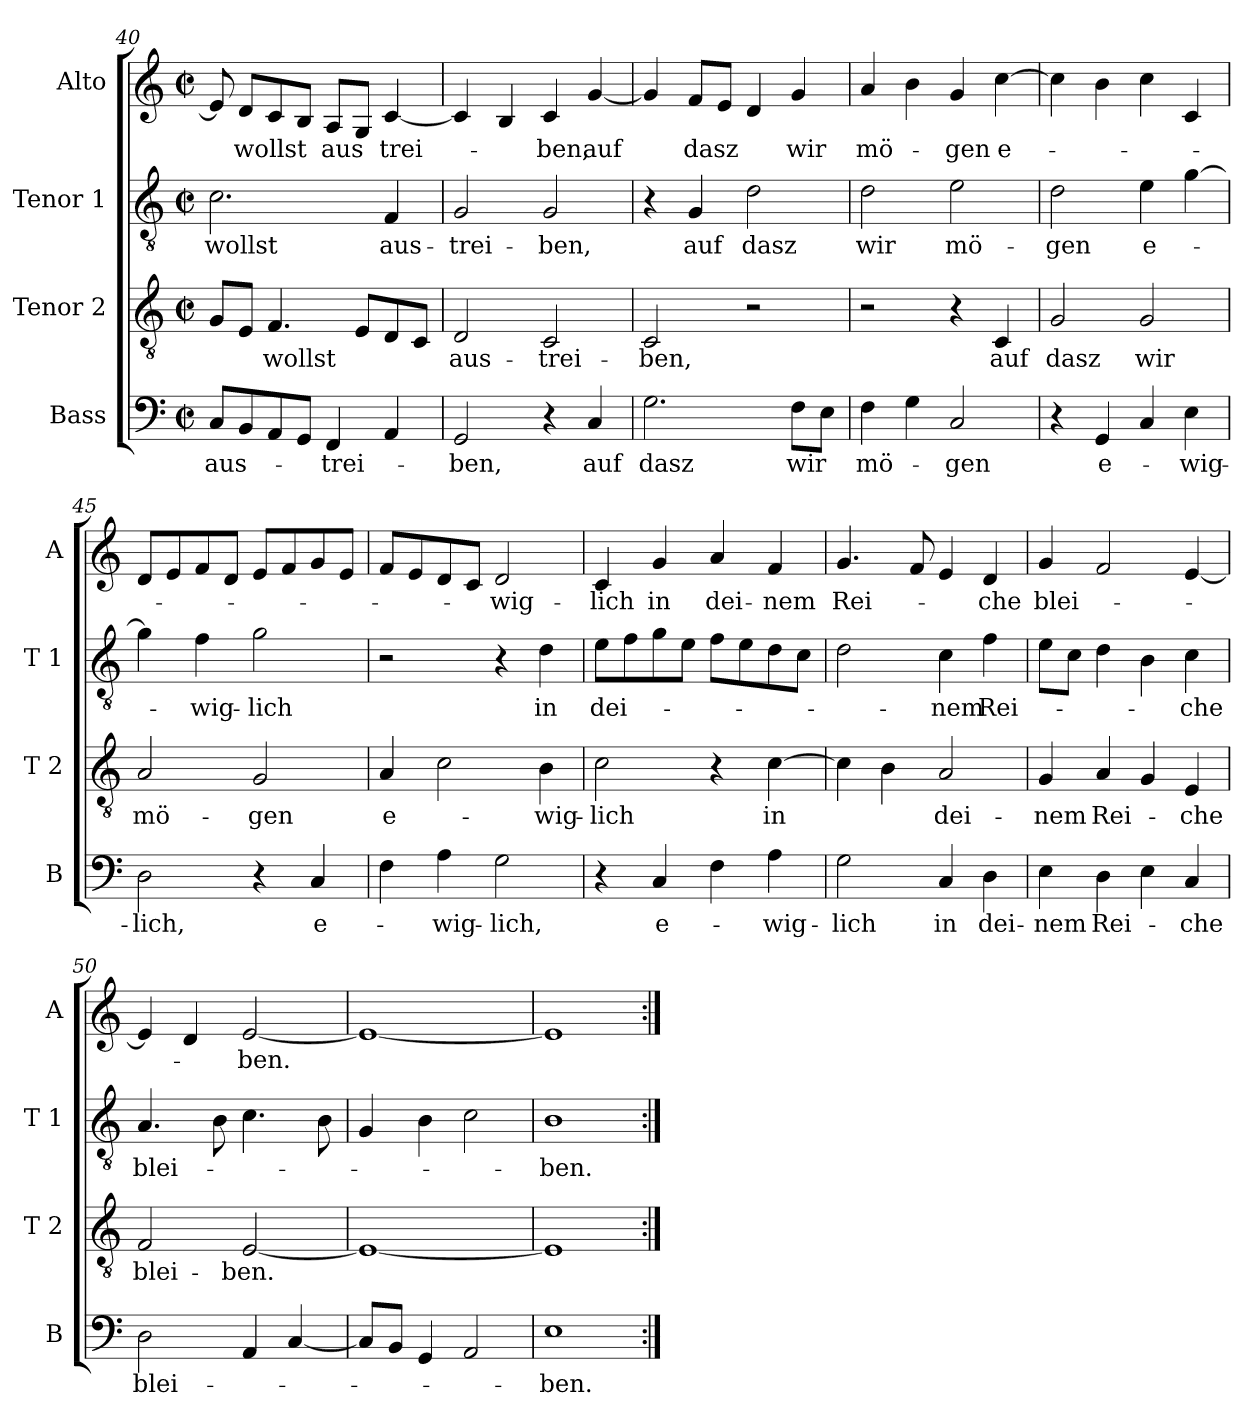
**kern	**text	**kern	**text	**kern	**text	**kern	**text
*part4	*part4	*part3	*part3	*part2	*part2	*part1	*part1
*staff4	*staff4	*staff3	*staff3	*staff2	*staff2	*staff1	*staff1
*I"Bass	*	*I"Tenor 2	*	*I"Tenor 1	*	*I"Alto	*
*I'B	*	*I'T 2	*	*I'T 1	*	*I'A	*
*clefF4	*	*clefGv2	*	*clefGv2	*	*clefG2	*
*k[]	*	*k[]	*	*k[]	*	*k[]	*
*C:	*	*C:	*	*C:	*	*C:	*
*M2/2	*	*M2/2	*	*M2/2	*	*M2/2	*
*met(c|)	*	*met(c|)	*	*met(c|)	*	*met(c|)	*
=40	=40	=40	=40	=40	=40	=40	=40
!	!LO:LY:b	!	!	!	!LO:LY:b	!	!
8C/L	aus-	8G/L	.	2.c\	wollst	8e/]	.
!	!	!	!	!	!	!	!LO:LY:b
8BB/	.	8E/J	.	.	.	8d/L	wollst
!	!	!	!LO:LY:b	!	!	!	!
8AA/	.	4.F/	wollst	.	.	8c/	.
8GG/J	.	.	.	.	.	8B/J	.
!	!LO:LY:b	!	!	!	!	!	!LO:LY:b
4FF/	-trei-	.	.	.	.	8A/L	aus
.	.	8E/L	.	.	.	8G/J	.
!	!	!	!	!	!LO:LY:b	!	!LO:LY:b
4AA/	.	8D/	.	4F/	aus-	[4c/	trei-
.	.	8C/J	.	.	.	.	.
=41	=41	=41	=41	=41	=41	=41	=41
!	!LO:LY:b	!	!LO:LY:b	!	!LO:LY:b	!	!
2GG/	-ben,	2D/	aus-	2G/	-trei-	4c/]	.
.	.	.	.	.	.	4B/	.
!	!	!	!LO:LY:b	!	!LO:LY:b	!	!LO:LY:b
4r	.	2C/	-trei-	2G/	-ben,	4c/	-ben,
!	!LO:LY:b	!	!	!	!	!	!LO:LY:b
4C/	auf	.	.	.	.	[4g/	auf
=42	=42	=42	=42	=42	=42	=42	=42
!	!LO:LY:b	!	!LO:LY:b	!	!	!	!
2.G\	dasz	2C/	-ben,	4r	.	4g/]	.
!	!	!	!	!	!LO:LY:b	!	!LO:LY:b
.	.	.	.	4G/	auf	8f/L	dasz
.	.	.	.	.	.	8e/J	.
!	!	!	!	!	!LO:LY:b	!	!
.	.	2r	.	2d\	dasz	4d/	.
!	!LO:LY:b	!	!	!	!	!	!LO:LY:b
8F\L	wir	.	.	.	.	4g/	wir
8E\J	.	.	.	.	.	.	.
!!LO:LB:g=z
=43	=43	=43	=43	=43	=43	=43	=43
!	!LO:LY:b	!	!	!	!LO:LY:b	!	!LO:LY:b
4F\	mö-	2r	.	2d\	wir	4a/	mö-
4G\	.	.	.	.	.	4b\	.
!	!LO:LY:b	!	!	!	!LO:LY:b	!	!LO:LY:b
2C/	-gen	4r	.	2e\	mö-	4g/	-gen
!	!	!	!LO:LY:b	!	!	!	!LO:LY:b
.	.	4C/	auf	.	.	[4cc\	e-
=44	=44	=44	=44	=44	=44	=44	=44
!	!	!	!LO:LY:b	!	!LO:LY:b	!	!
4r	.	2G/	dasz	2d\	-gen	4cc\]	.
!	!LO:LY:b	!	!	!	!	!	!
4GG/	e-	.	.	.	.	4b\	.
!	!	!	!LO:LY:b	!	!LO:LY:b	!	!
4C/	.	2G/	wir	4e\	e-	4cc\	.
!	!LO:LY:b	!	!	!	!	!	!
4E\	-wig-	.	.	[4g\	.	4c/	.
=45	=45	=45	=45	=45	=45	=45	=45
!	!LO:LY:b	!	!LO:LY:b	!	!	!	!
2D\	-lich,	2A/	mö-	4g\]	.	8d/L	.
.	.	.	.	.	.	8e/	.
!	!	!	!	!	!LO:LY:b	!	!
.	.	.	.	4f\	-wig-	8f/	.
.	.	.	.	.	.	8d/J	.
!	!	!	!LO:LY:b	!	!LO:LY:b	!	!
4r	.	2G/	-gen	2g\	-lich	8e/L	.
.	.	.	.	.	.	8f/	.
!	!LO:LY:b	!	!	!	!	!	!
4C/	e-	.	.	.	.	8g/	.
.	.	.	.	.	.	8e/J	.
=46	=46	=46	=46	=46	=46	=46	=46
!	!	!	!LO:LY:b	!	!	!	!
4F\	.	4A/	e-	2r	.	8f/L	.
.	.	.	.	.	.	8e/	.
!	!LO:LY:b	!	!	!	!	!	!
4A\	-wig-	2c\	.	.	.	8d/	.
.	.	.	.	.	.	8c/J	.
!	!LO:LY:b	!	!	!	!	!	!LO:LY:b
2G\	-lich,	.	.	4r	.	2d/	-wig-
!	!	!	!LO:LY:b	!	!LO:LY:b	!	!
.	.	4B\	-wig-	4d\	in	.	.
=47	=47	=47	=47	=47	=47	=47	=47
!	!	!	!LO:LY:b	!	!LO:LY:b	!	!LO:LY:b
4r	.	2c\	-lich	8e\L	dei-	4c/	-lich
.	.	.	.	8f\	.	.	.
!	!LO:LY:b	!	!	!	!	!	!LO:LY:b
4C/	e-	.	.	8g\	.	4g/	in
.	.	.	.	8e\J	.	.	.
!	!	!	!	!	!	!	!LO:LY:b
4F\	.	4r	.	8f\L	.	4a/	dei-
.	.	.	.	8e\	.	.	.
!	!LO:LY:b	!	!LO:LY:b	!	!	!	!LO:LY:b
4A\	-wig-	[4c\	in	8d\	.	4f/	-nem
.	.	.	.	8c\J	.	.	.
!!LO:LB:g=z
=48	=48	=48	=48	=48	=48	=48	=48
!	!LO:LY:b	!	!	!	!	!	!LO:LY:b
2G\	-lich	4c\]	.	2d\	.	4.g/	Rei-
.	.	4B\	.	.	.	.	.
.	.	.	.	.	.	8f/	.
!	!LO:LY:b	!	!LO:LY:b	!	!LO:LY:b	!	!
4C/	in	2A/	dei-	4c\	-nem	4e/	.
!	!LO:LY:b	!	!	!	!LO:LY:b	!	!LO:LY:b
4D\	dei-	.	.	4f\	Rei-	4d/	-che
=49	=49	=49	=49	=49	=49	=49	=49
!	!LO:LY:b	!	!LO:LY:b	!	!	!	!LO:LY:b
4E\	-nem	4G/	-nem	8e\L	.	4g/	blei-
.	.	.	.	8c\J	.	.	.
!	!LO:LY:b	!	!LO:LY:b	!	!	!	!
4D\	Rei-	4A/	Rei-	4d\	.	2f/	.
4E\	.	4G/	.	4B\	.	.	.
!	!LO:LY:b	!	!LO:LY:b	!	!LO:LY:b	!	!
4C/	-che	4E/	-che	4c\	-che	[4e/	.
=50	=50	=50	=50	=50	=50	=50	=50
!	!LO:LY:b	!	!LO:LY:b	!	!LO:LY:b	!	!
2D\	blei-	2F/	blei-	4.A/	blei-	4e/]	.
.	.	.	.	.	.	4d/	.
.	.	.	.	8B\	.	.	.
!	!	!	!LO:LY:b	!	!	!	!LO:LY:b
4AA/	.	[2E/	-ben.	4.c\	.	[2e/	-ben.
[4C/	.	.	.	.	.	.	.
.	.	.	.	8B\	.	.	.
=51	=51	=51	=51	=51	=51	=51	=51
8C/L]	.	1E_	.	4G/	.	1e_	.
8BB/J	.	.	.	.	.	.	.
4GG/	.	.	.	4B\	.	.	.
2AA/	.	.	.	2c\	.	.	.
=52	=52	=52	=52	=52	=52	=52	=52
!	!LO:LY:b	!	!	!	!LO:LY:b	!	!
1E	-ben.	1E]	.	1B	-ben.	1e]	.
=:|!	=:|!	=:|!	=:|!	=:|!	=:|!	=:|!	=:|!
*-	*-	*-	*-	*-	*-	*-	*-
